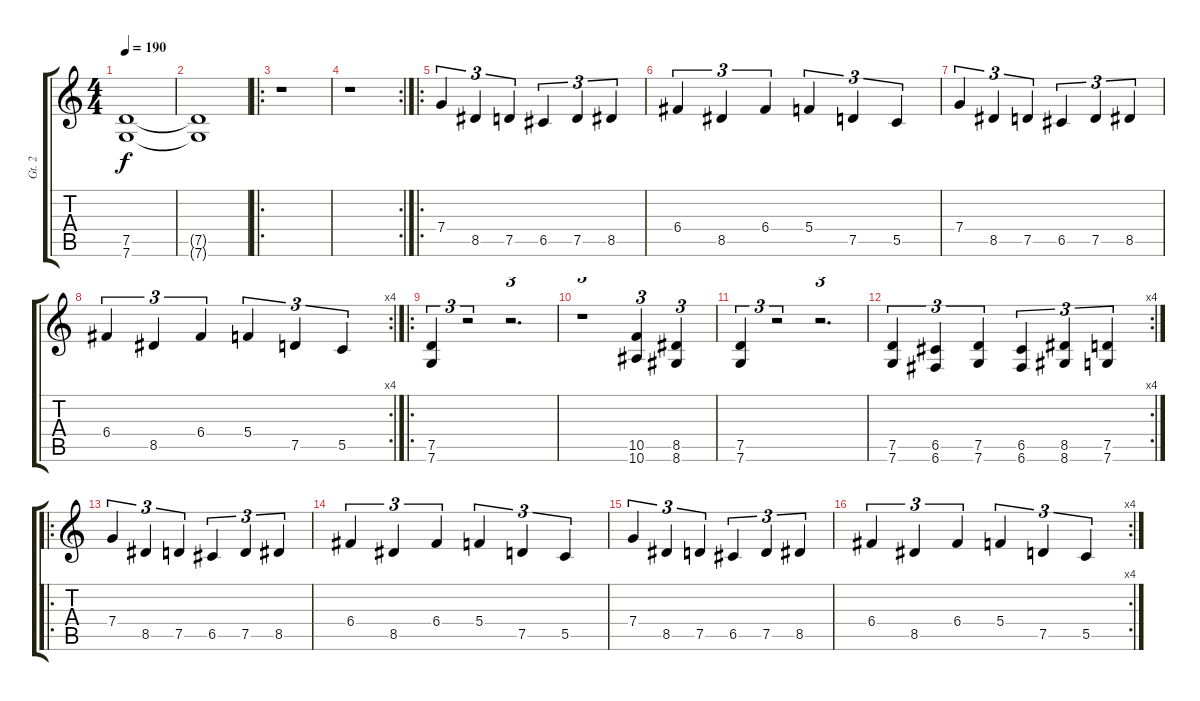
\track ("Gt. 2" "Gt. 2") {instrument distortionguitar}
\staff {score tabs}
\tuning (D4 A3 F3 C3 G2 C2) {hide}
\ts (4 4)
\tempo 190
\clef g2
\ks c
(7.5 7.6).1{dy f} |
(7.5{t} 7.6{t}).1 |
\ro
r.1 |
\rc 2
r.1 |
\ro
7.4.4{tu (3 2)} 8.5.4{tu (3 2)} 7.5.4{tu (3 2)} 6.5.4{tu (3 2)} 7.5.4{tu (3 2)} 8.5.4{tu (3 2)} |
6.4.4{tu (3 2)} 8.5.4{tu (3 2)} 6.4.4{tu (3 2)} 5.4.4{tu (3 2)} 7.5.4{tu (3 2)} 5.5.4{tu (3 2)} |
7.4.4{tu (3 2)} 8.5.4{tu (3 2)} 7.5.4{tu (3 2)} 6.5.4{tu (3 2)} 7.5.4{tu (3 2)} 8.5.4{tu (3 2)} |
\rc 4
6.4.4{tu (3 2)} 8.5.4{tu (3 2)} 6.4.4{tu (3 2)} 5.4.4{tu (3 2)} 7.5.4{tu (3 2)} 5.5.4{tu (3 2)} |
\ro
(7.5 7.6).4{tu (3 2)} r.2{tu (3 2)} r.2{d tu (3 2)} |
r.1{tu (3 2)} (10.5 10.6).4{tu (3 2)} (8.5 8.6).4{tu (3 2)} |
(7.5 7.6).4{tu (3 2)} r.2{tu (3 2)} r.2{d tu (3 2)} |
\rc 4
(7.5 7.6).4{tu (3 2)} (6.5 6.6).4{tu (3 2)} (7.5 7.6).4{tu (3 2)} (6.5 6.6).4{tu (3 2)} (8.5 8.6).4{tu (3 2)} (7.5 7.6).4{tu (3 2)} |
\ro
7.4.4{tu (3 2)} 8.5.4{tu (3 2)} 7.5.4{tu (3 2)} 6.5.4{tu (3 2)} 7.5.4{tu (3 2)} 8.5.4{tu (3 2)} |
6.4.4{tu (3 2)} 8.5.4{tu (3 2)} 6.4.4{tu (3 2)} 5.4.4{tu (3 2)} 7.5.4{tu (3 2)} 5.5.4{tu (3 2)} |
7.4.4{tu (3 2)} 8.5.4{tu (3 2)} 7.5.4{tu (3 2)} 6.5.4{tu (3 2)} 7.5.4{tu (3 2)} 8.5.4{tu (3 2)} |
\rc 4
6.4.4{tu (3 2)} 8.5.4{tu (3 2)} 6.4.4{tu (3 2)} 5.4.4{tu (3 2)} 7.5.4{tu (3 2)} 5.5.4{tu (3 2)}
